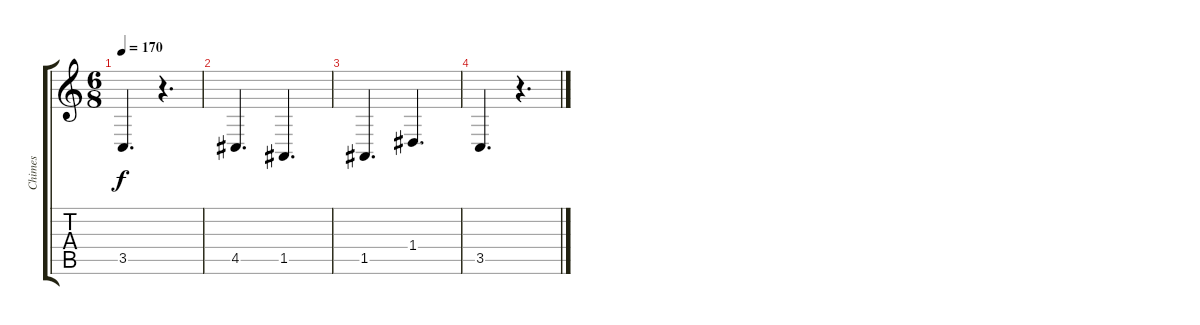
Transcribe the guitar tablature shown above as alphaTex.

\track ("Chimes" "Chimes") {instrument glockenspiel}
\staff {score tabs}
\tuning (E4 B3 G3 D3 A2 E2) {hide}
\ts (6 8)
\tempo 170
\clef g2
\ks c
3.5.4{d dy f} r.4{d} |
4.5.4{d} 1.5.4{d} |
1.5.4{d} 1.4.4{d} |
3.5.4{d} r.4{d}
